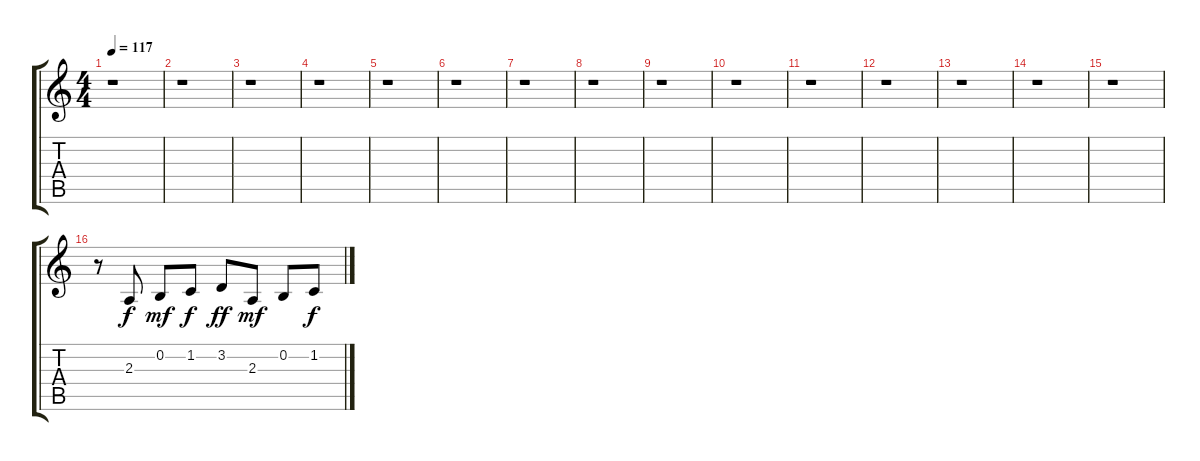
\track "" {instrument accordion}
\staff {score tabs}
\tuning (E4 B3 G3 D3 A2 E2) {hide}
\ts (4 4)
\tempo 117
\clef g2
\ks c
r.1{dy f} |
r.1 |
r.1 |
r.1 |
r.1 |
r.1 |
r.1 |
r.1 |
r.1 |
r.1 |
r.1 |
r.1 |
r.1 |
r.1 |
r.1 |
r.8 2.3.8 0.2.8{dy mf} 1.2.8{dy f} 3.2.8{dy ff} 2.3.8{dy mf} 0.2.8 1.2.8{dy f}
